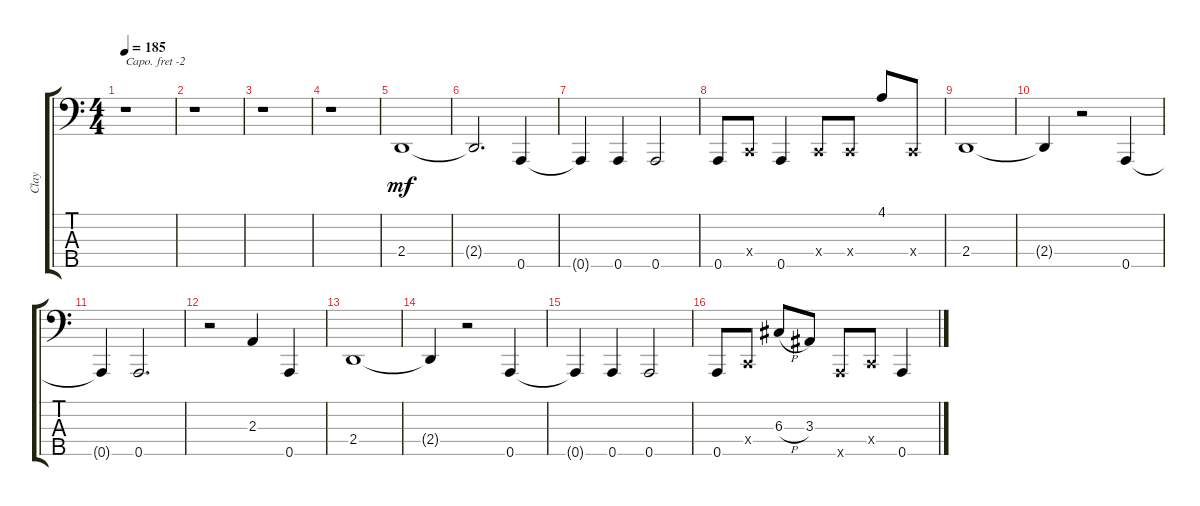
\track ("Clay" "Clay") {instrument electricbassfinger}
\staff {score tabs}
\capo -2
\tuning (G2 D2 A1 D1 B0) {hide}
\ts (4 4)
\tempo 185
\clef f4
\ks c
r.1{dy mf} |
r.1 |
r.1 |
r.1 |
2.4.1 |
2.4{t}.2{d} 0.5.4 |
0.5{t}.4 0.5.4 0.5.2 |
0.5.8 0.4{x}.8 0.5.4 0.4{x}.8 0.4{x}.8 4.1.8 0.4{x}.8 |
2.4.1 |
2.4{t}.4 r.2 0.5.4 |
0.5{t}.4 0.5.2{d} |
r.2 2.3.4 0.5.4 |
2.4.1 |
2.4{t}.4 r.2 0.5.4 |
0.5{t}.4 0.5.4 0.5.2 |
0.5.8 0.4{x}.8 6.3{h}.8 3.3.8 0.5{x}.8 0.4{x}.8 0.5.4
